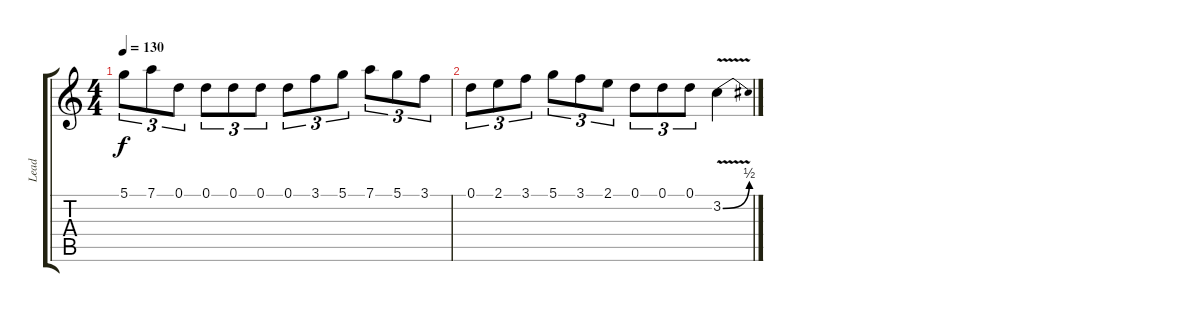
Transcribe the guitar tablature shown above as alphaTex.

\track ("Lead" "Lead") {instrument distortionguitar}
\staff {score tabs}
\tuning (D4 A3 F3 C3 G2 D2) {hide}
\ts (4 4)
\tempo 130
\clef g2
\ks c
5.1.8{tu (3 2) dy f} 7.1.8{tu (3 2)} 0.1.8{tu (3 2)} 0.1.8{tu (3 2)} 0.1.8{tu (3 2)} 0.1.8{tu (3 2)} 0.1.8{tu (3 2)} 3.1.8{tu (3 2)} 5.1.8{tu (3 2)} 7.1.8{tu (3 2)} 5.1.8{tu (3 2)} 3.1.8{tu (3 2)} |
0.1.8{tu (3 2)} 2.1.8{tu (3 2)} 3.1.8{tu (3 2)} 5.1.8{tu (3 2)} 3.1.8{tu (3 2)} 2.1.8{tu (3 2)} 0.1.8{tu (3 2)} 0.1.8{tu (3 2)} 0.1.8{tu (3 2)} 3.2{be (bend 0 0 60 2) v}.4
